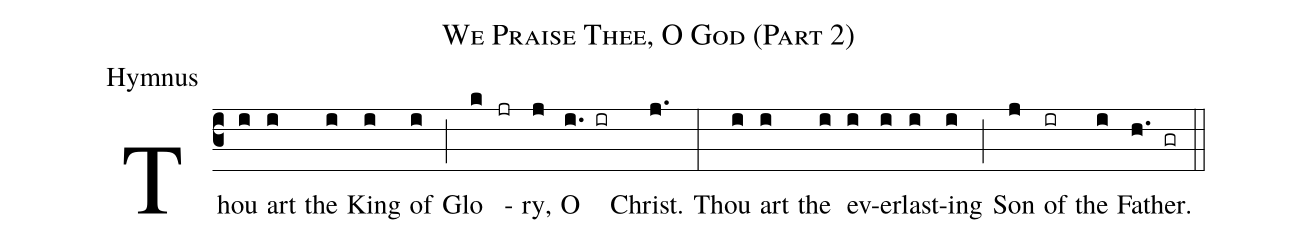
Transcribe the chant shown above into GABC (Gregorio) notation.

name:We Praise Thee, O God (Part 2);
office-part:Hymnus;
%%
(c3)Thou(i) art(i) the(i) King(i) of(i) (;) Glo(k) -(jr) ry,(j) O(i.) (ir) Christ.(j.) (:)
Thou(i) art(i) the(i) ev(i)er(i)last(i)ing(i) (;) Son(j) of(ir) the(i) Fa(h.)ther.(gr) (::)
